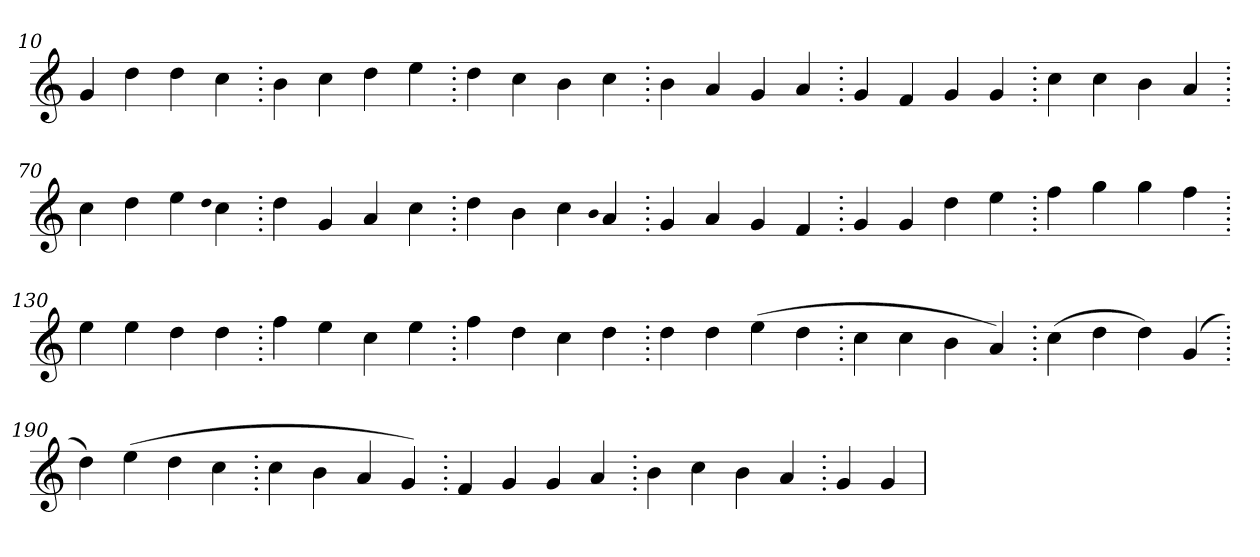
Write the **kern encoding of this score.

**kern
*part1
*staff1
*clefG2
=10.
4g
4dd
4dd
4cc
=20.
4b
4cc
4dd
4ee
=30.
4dd
4cc
4b
4cc
=40.
4b
4a
4g
4a
=50.
4g
4f
4g
4g
=60.
4cc
4cc
4b
4a
=70.
4cc
4dd
4ee
qqdd
4cc
=80.
4dd
4g
4a
4cc
=90.
4dd
4b
4cc
qqb
4a
=100.
4g
4a
4g
4f
=110.
4g
4g
4dd
4ee
=120.
4ff
4gg
4gg
4ff
=130.
4ee
4ee
4dd
4dd
=140.
4ff
4ee
4cc
4ee
=150.
4ff
4dd
4cc
4dd
=160.
4dd
4dd
(>4ee
4dd
=170.
4cc
4cc
4b
4a)
=180.
(>4cc
4dd
4dd)
(>4g
=190.
4dd)
(>4ee
4dd
4cc
=200.
4cc
4b
4a
4g)
=210.
4f
4g
4g
4a
=220.
4b
4cc
4b
4a
=230.
4g
4g
=
*-
